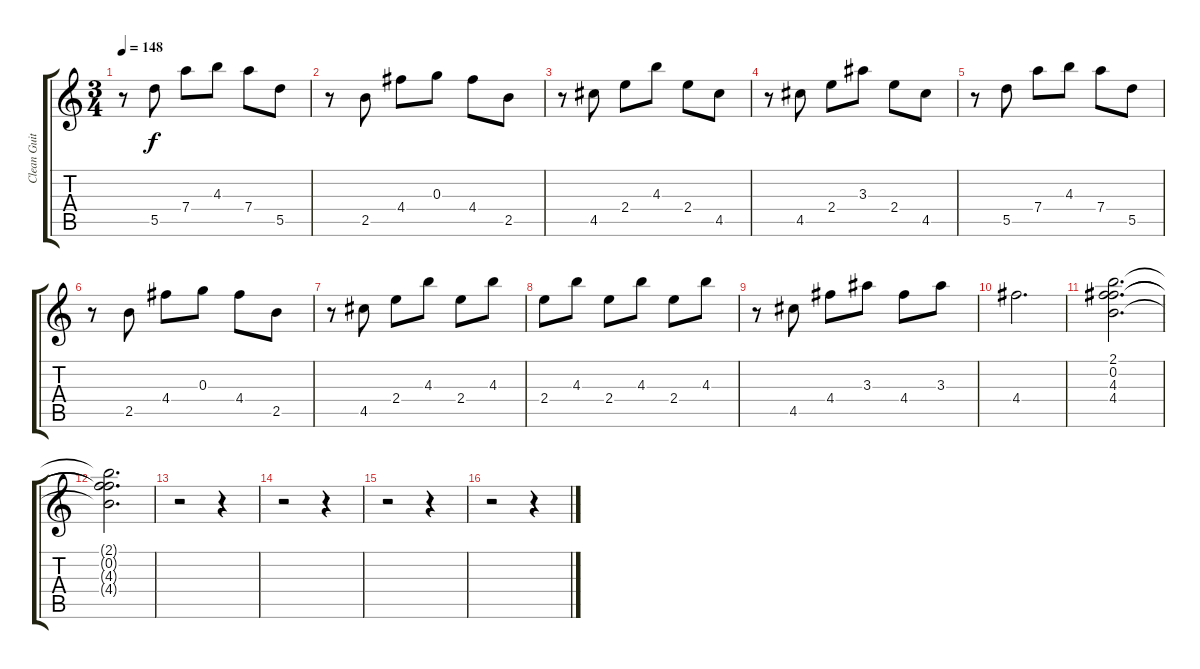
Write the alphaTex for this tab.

\track ("Clean Guitar 1" "Clean Guit") {instrument electricguitarclean}
\staff {score tabs}
\tuning (E4 B3 G4 D4 A3 E3) {hide}
\ts (3 4)
\tempo 148
\clef g2
\ks c
r.8{dy f} 5.5.8 7.4.8 4.3.8 7.4.8 5.5.8 |
r.8 2.5.8 4.4.8 0.3.8 4.4.8 2.5.8 |
r.8 4.5.8 2.4.8 4.3.8 2.4.8 4.5.8 |
r.8 4.5.8 2.4.8 3.3.8 2.4.8 4.5.8 |
r.8 5.5.8 7.4.8 4.3.8 7.4.8 5.5.8 |
r.8 2.5.8 4.4.8 0.3.8 4.4.8 2.5.8 |
r.8 4.5.8 2.4.8 4.3.8 2.4.8 4.3.8 |
2.4.8 4.3.8 2.4.8 4.3.8 2.4.8 4.3.8 |
r.8 4.5.8 4.4.8 3.3.8 4.4.8 3.3.8 |
4.4.2{d} |
(2.1 0.2 4.3 4.4).2{d} |
(2.1{t} 0.2{t} 4.3{t} 4.4{t}).2{d} |
r.2 r.4 |
r.2 r.4 |
r.2 r.4 |
r.2 r.4
